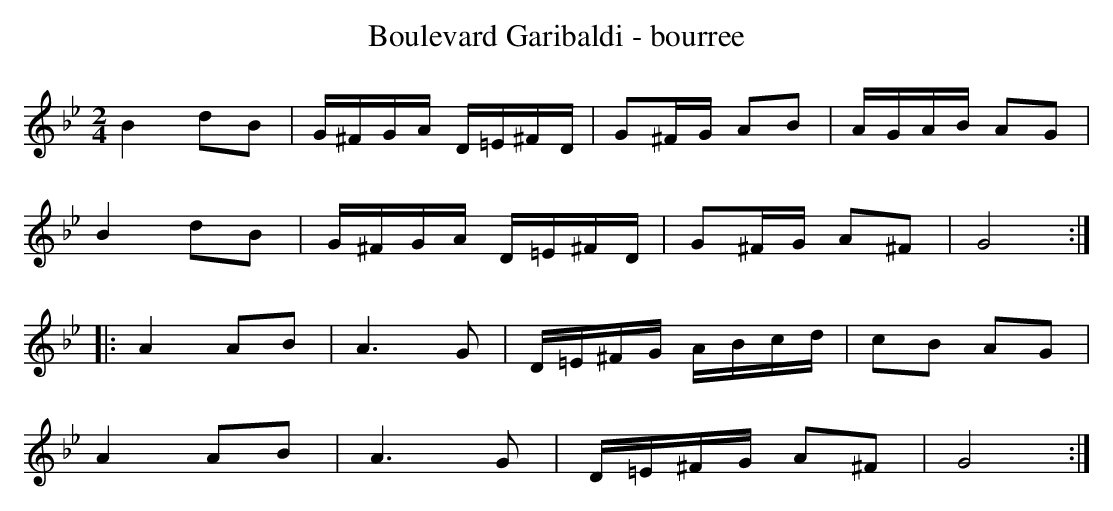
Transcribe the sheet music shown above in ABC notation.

X:1
T:Boulevard Garibaldi - bourree
M:2/4
L:1/8
K:Gm
B2 dB|G/2^F/2G/2A/2 D/2=E/2^F/2D/2|G^F/2G/2 AB|A/2G/2A/2B/2 AG|
B2 dB|G/2^F/2G/2A/2 D/2=E/2^F/2D/2|G^F/2G/2 A^F|G4:|
|:A2 AB|A3G|D/2=E/2^F/2G/2 A/2B/2c/2d/2|cB AG|
A2 AB|A3G|D/2=E/2^F/2G/2 A^F|G4:|
